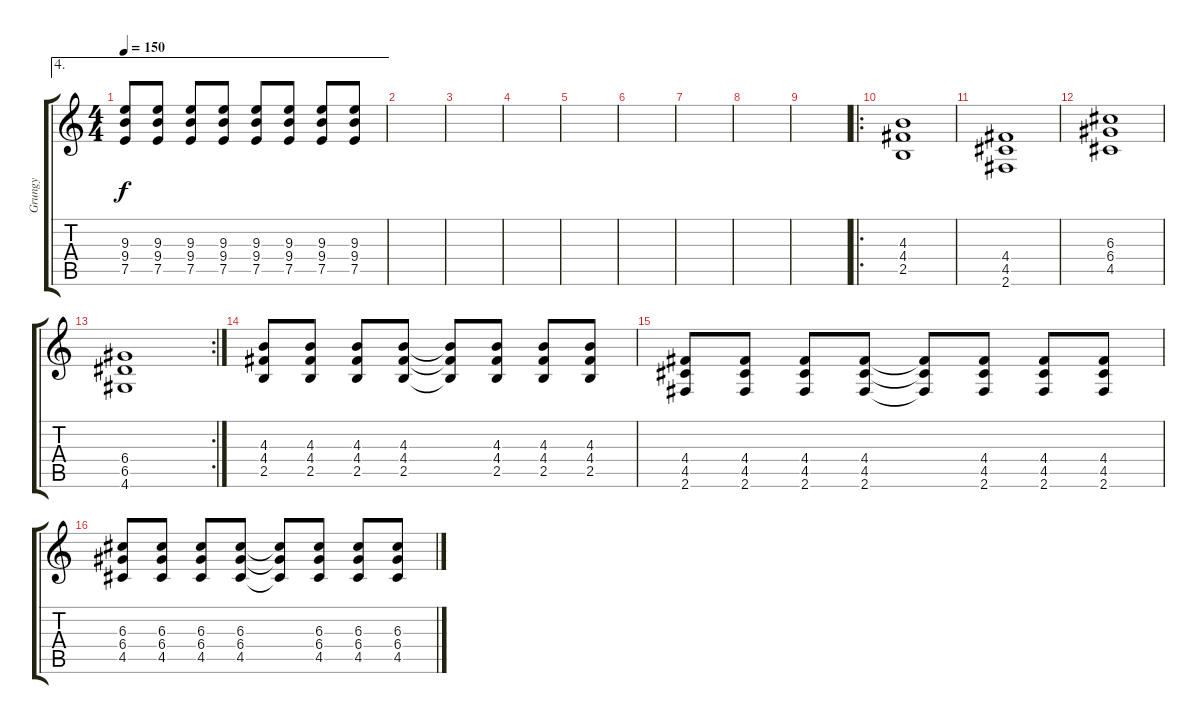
\track ("Grungy" "Grungy") {instrument distortionguitar}
\staff {score tabs}
\tuning (E4 B3 G3 D3 A2 E2) {hide}
\ae 4
\ts (4 4)
\tempo 150
\clef g2
\ks c
(9.3 9.4 7.5).8{dy f} (9.3 9.4 7.5).8 (9.3 9.4 7.5).8 (9.3 9.4 7.5).8 (9.3 9.4 7.5).8 (9.3 9.4 7.5).8 (9.3 9.4 7.5).8 (9.3 9.4 7.5).8 |
|
|
|
|
|
|
|
|
\ro
(4.3 4.4 2.5).1 |
(4.4 4.5 2.6).1 |
(6.3 6.4 4.5).1 |
\rc 2
(6.4 6.5 4.6).1 |
(4.3 4.4 2.5).8 (4.3 4.4 2.5).8 (4.3 4.4 2.5).8 (4.3 4.4 2.5).8 (4.3{t} 4.4{t} 2.5{t}).8 (4.3 4.4 2.5).8 (4.3 4.4 2.5).8 (4.3 4.4 2.5).8 |
(4.4 4.5 2.6).8 (4.4 4.5 2.6).8 (4.4 4.5 2.6).8 (4.4 4.5 2.6).8 (4.4{t} 4.5{t} 2.6{t}).8 (4.4 4.5 2.6).8 (4.4 4.5 2.6).8 (4.4 4.5 2.6).8 |
(6.3 6.4 4.5).8 (6.3 6.4 4.5).8 (6.3 6.4 4.5).8 (6.3 6.4 4.5).8 (6.3{t} 6.4{t} 4.5{t}).8 (6.3 6.4 4.5).8 (6.3 6.4 4.5).8 (6.3 6.4 4.5).8
